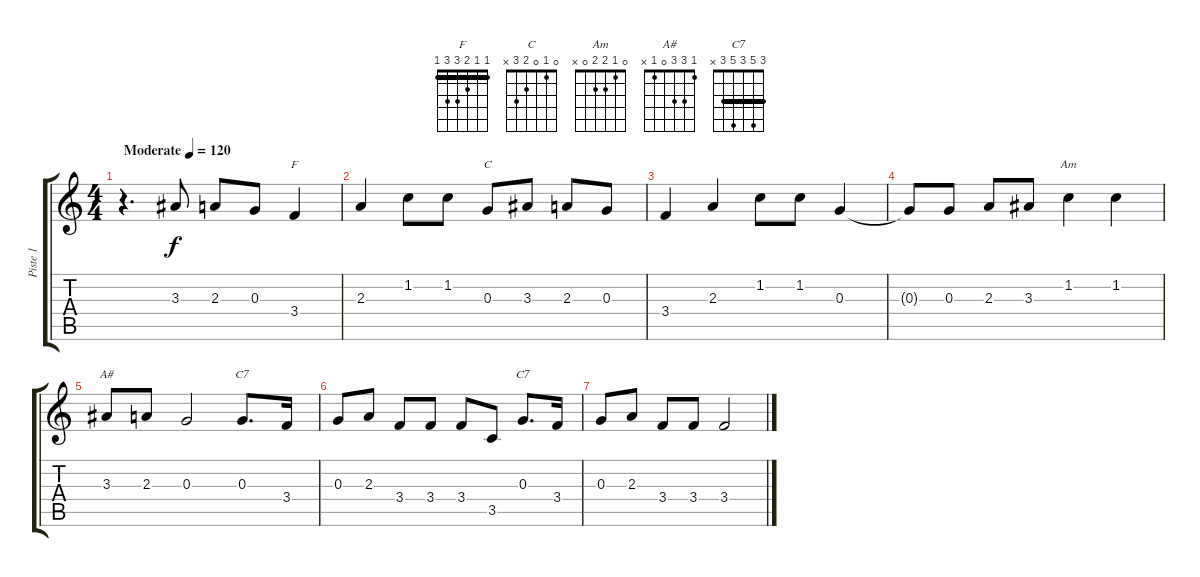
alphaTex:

\track ("Piste 1" "Piste 1") {instrument acousticguitarsteel}
\staff {score tabs}
\tuning (E4 B3 G3 D3 A2 E2) {hide}
\chord ("F" 1 1 2 3 3 1) {barre 1}
\chord ("C" 0 1 0 2 3 x)
\chord ("Am" 0 1 2 2 0 x)
\chord ("A#" 1 3 3 0 1 x)
\chord ("C7" 0 1 3 2 3 x)
\chord ("C7" 3 5 3 5 3 x) {barre 3}
\ts (4 4)
\tempo (120 "Moderate")
\clef g2
\ks c
r.4{d dy f instrument acousticguitarsteel} 3.3.8 2.3.8 0.3.8 3.4.4{ch "F"} |
2.3.4 1.2.8 1.2.8 0.3.8{ch "C"} 3.3.8 2.3.8 0.3.8 |
3.4.4 2.3.4 1.2.8 1.2.8 0.3.4 |
0.3{t}.8 0.3.8 2.3.8 3.3.8 1.2.4{ch "Am"} 1.2.4 |
3.3.8{ch "A#"} 2.3.8 0.3.2 0.3.8{d ch "C7"} 3.4.16 |
0.3.8 2.3.8 3.4.8 3.4.8 3.4.8 3.5.8 0.3.8{d ch "C7"} 3.4.16 |
0.3.8 2.3.8 3.4.8 3.4.8 3.4.2
